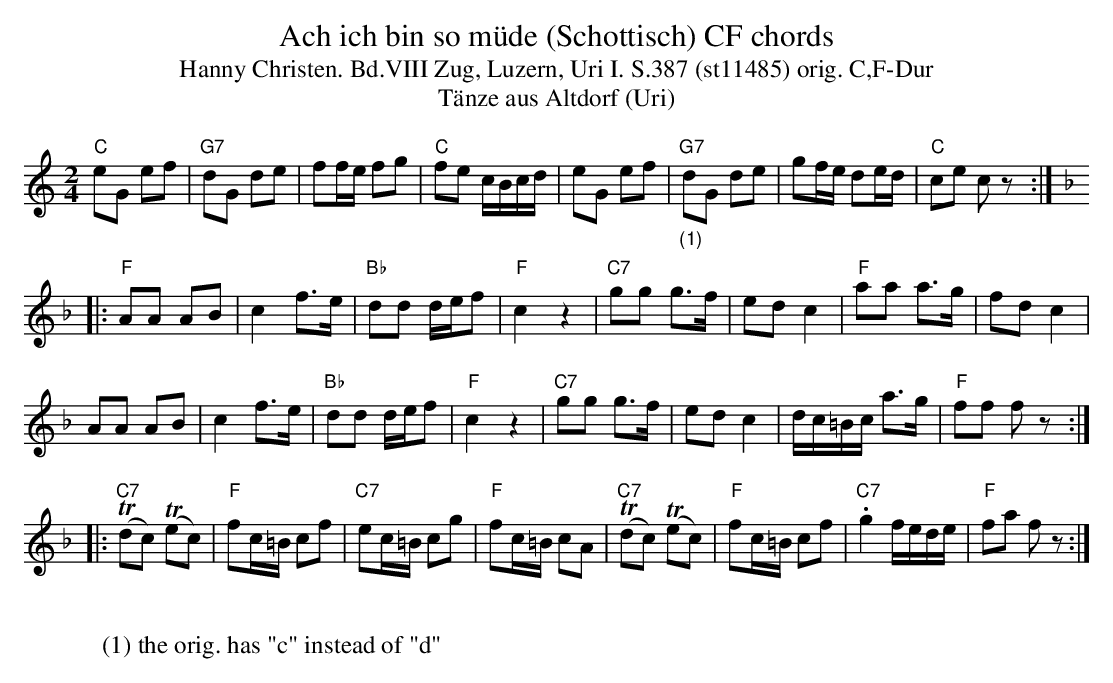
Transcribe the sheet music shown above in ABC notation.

X:1
T: Ach ich bin so m\"ude (Schottisch) CF chords
T:Hanny Christen. Bd.VIII Zug, Luzern, Uri I. S.387 (st11485) orig. C,F-Dur
T: T\"anze aus Altdorf (Uri)
M:2/4
L:1/8
K:C %%MIDI gchordon
"C"eG ef | "G7"dG de | ff/e/ fg | "C"fe c/B/c/d/ | eG ef | "_(1)""G7"dG de | gf/e/ de/d/ | "C"ce cz :: [K:F]
"F"AA AB | c2f>e | "Bb"dd d/e/f | "F"c2z2 | "C7"gg g>f | ed c2 | "F"aa a>g | fd c2 |
AA AB | c2f>e | "Bb"dd d/e/f | "F"c2z2 | "C7"gg g>f | ed c2 | d/c/=B/c/ a>g | "F"ff fz ::
"C7"(Tdc) (Tec) | "F"fc/=B/ cf | "C7"ec/=B/ cg | "F"fc/=B/ cA |  "C7"(Tdc) (Tec) | "F"fc/=B/ cf | "C7".g2 f/e/d/e/ | "F"fa fz :|
W:
W: (1) the orig. has "c" instead of "d"
